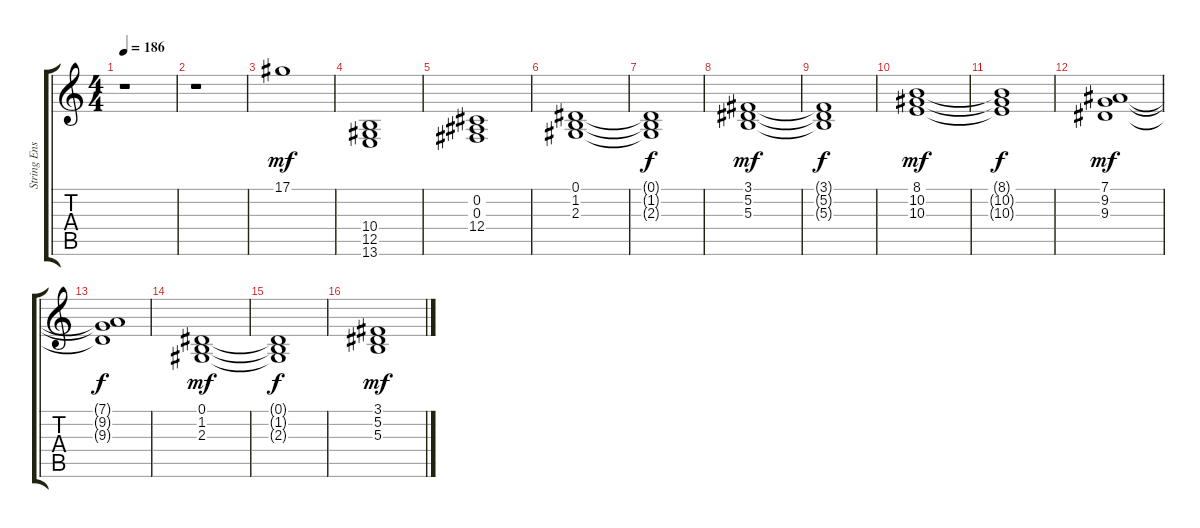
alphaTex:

\track ("String Ensemble" "String Ens") {instrument stringensemble1}
\staff {score tabs}
\tuning (Eb4 Bb3 Gb3 Db3 Ab2 Eb2) {hide}
\ts (4 4)
\tempo 186
\clef g2
\ks c
r.1{dy mf} |
r.1 |
17.1.1 |
(10.4 12.5 13.6).1 |
(0.2 0.3 12.4).1 |
(0.1 1.2 2.3).1 |
(0.1{t} 1.2{t} 2.3{t}).1{dy f} |
(3.1 5.2 5.3).1{dy mf} |
(3.1{t} 5.2{t} 5.3{t}).1{dy f} |
(8.1 10.2 10.3).1{dy mf} |
(8.1{t} 10.2{t} 10.3{t}).1{dy f} |
(7.1 9.2 9.3).1{dy mf} |
(7.1{t} 9.2{t} 9.3{t}).1{dy f} |
(0.1 1.2 2.3).1{dy mf} |
(0.1{t} 1.2{t} 2.3{t}).1{dy f} |
(3.1 5.2 5.3).1{dy mf}
